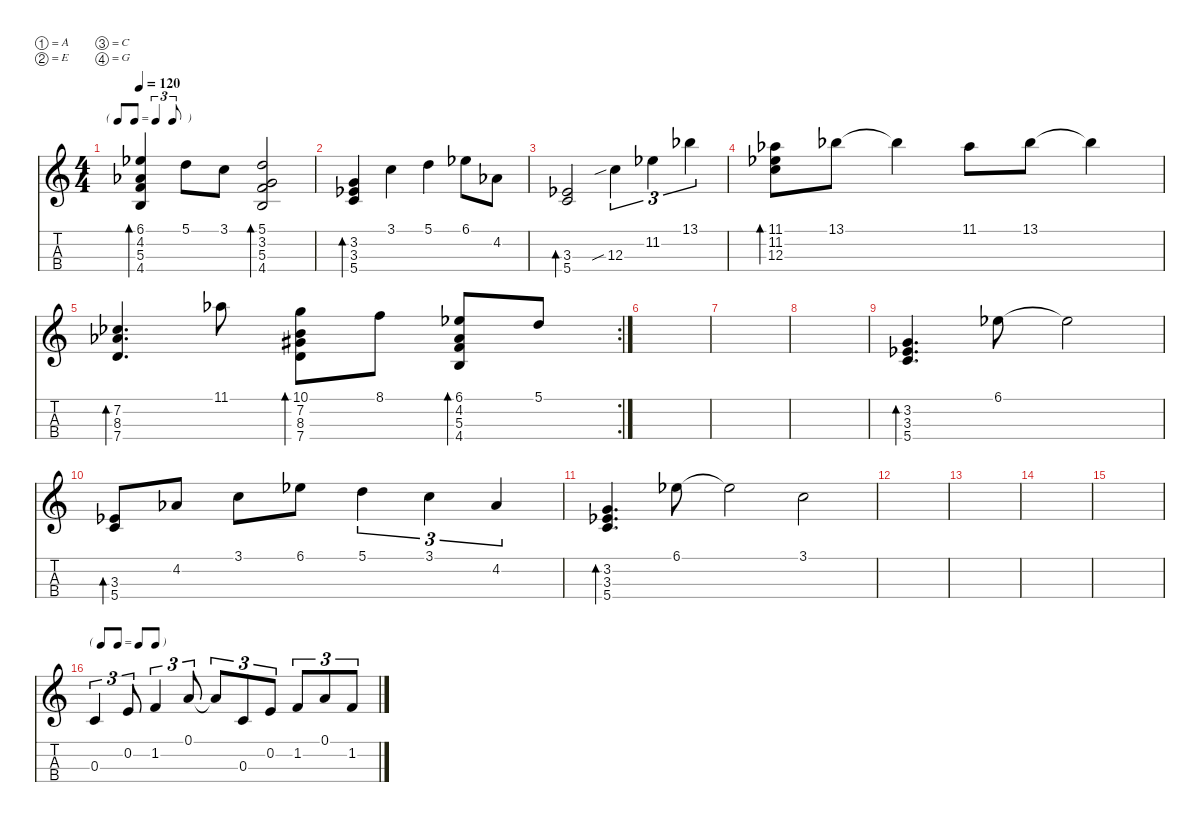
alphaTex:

\defaultSystemsLayout 4
\hideDynamics
\bracketExtendMode nobrackets
\otherSystemsTrackNameOrientation horizontal
\track ("Ukulele" " ") {defaultSystemsLayout 4 instrument acousticguitarnylon}
\staff {score tabs}
\tuning (A4 E4 C4 G3)
\displaytranspose 0
\ts (4 4)
\tf triplet8th
\tempo 120
\clef g2
\ks c
(6.1{acc b} 4.4 5.3 4.2{acc b}).4{bd 30 dy mf beam Up} 5.1.8{beam Down} 3.1.8{beam Down} (5.1 4.4 5.3 3.2).2{bd 30 beam Up} |
(5.4 3.3{acc b} 3.2).4{bd 30 beam Up} 3.1.4{beam Down} 5.1.4{beam Down} 6.1{acc b}.8{beam Down} 4.2{acc b}.8{beam Down} |
(5.4 3.3{acc b}).2{bd 30 beam Up} 12.3{sib}.4{tu (3 2) beam Down} 11.2{acc b}.4{tu (3 2) beam Down} 13.1{acc b}.4{tu (3 2) beam Down} |
(12.3 11.2{acc b} 11.1{acc b}).8{bd 30 beam Down} 13.1{acc b}.8{beam Down} 13.1{t acc b}.4{beam Down} 11.1{acc b}.8{beam Down} 13.1{acc b}.8{beam Down} 13.1{t acc b}.4{beam Down} |
\rc 2
(7.4 8.3{acc b} 7.2{acc b}).4{d bd 30 beam Up} 11.1{acc b}.8{beam Down} (10.1 7.4 8.3{acc #} 7.2).8{bd 30 beam Down} 8.1.8{beam Down} (6.1{acc b} 4.4 5.3 4.2{acc b}).8{bd 30 beam Up} 5.1.8{beam Up} |
|
|
|
(5.4 3.3{acc b} 3.2).4{d bd 30 beam Up} 6.1{acc b}.8{beam Down} 6.1{t acc b}.2{beam Down} |
(5.4 3.3{acc b}).8{bd 30 beam Up} 4.2{acc b}.8{beam Up} 3.1.8{beam Down} 6.1{acc b}.8{beam Down} 5.1.4{tu (3 2) beam Down} 3.1.4{tu (3 2) beam Down} 4.2{acc b}.4{tu (3 2) beam Up} |
(5.4 3.3{acc b} 3.2).4{d bd 30 beam Up} 6.1{acc b}.8{beam Down} 6.1{t acc b}.2{beam Down} 3.1.2{beam Down} |
|
|
|
|
\tf none
0.3.4{tu (3 2) beam Up} 0.2.8{tu (3 2) beam Up} 1.2.4{tu (3 2) beam Up} 0.1.8{tu (3 2) beam Up} 0.1{t}.8{tu (3 2) beam Up} 0.3.8{tu (3 2) beam Up} 0.2.8{tu (3 2) beam Up} 1.2.8{tu (3 2) beam Up} 0.1.8{tu (3 2) beam Up} 1.2.8{tu (3 2) beam Up}
